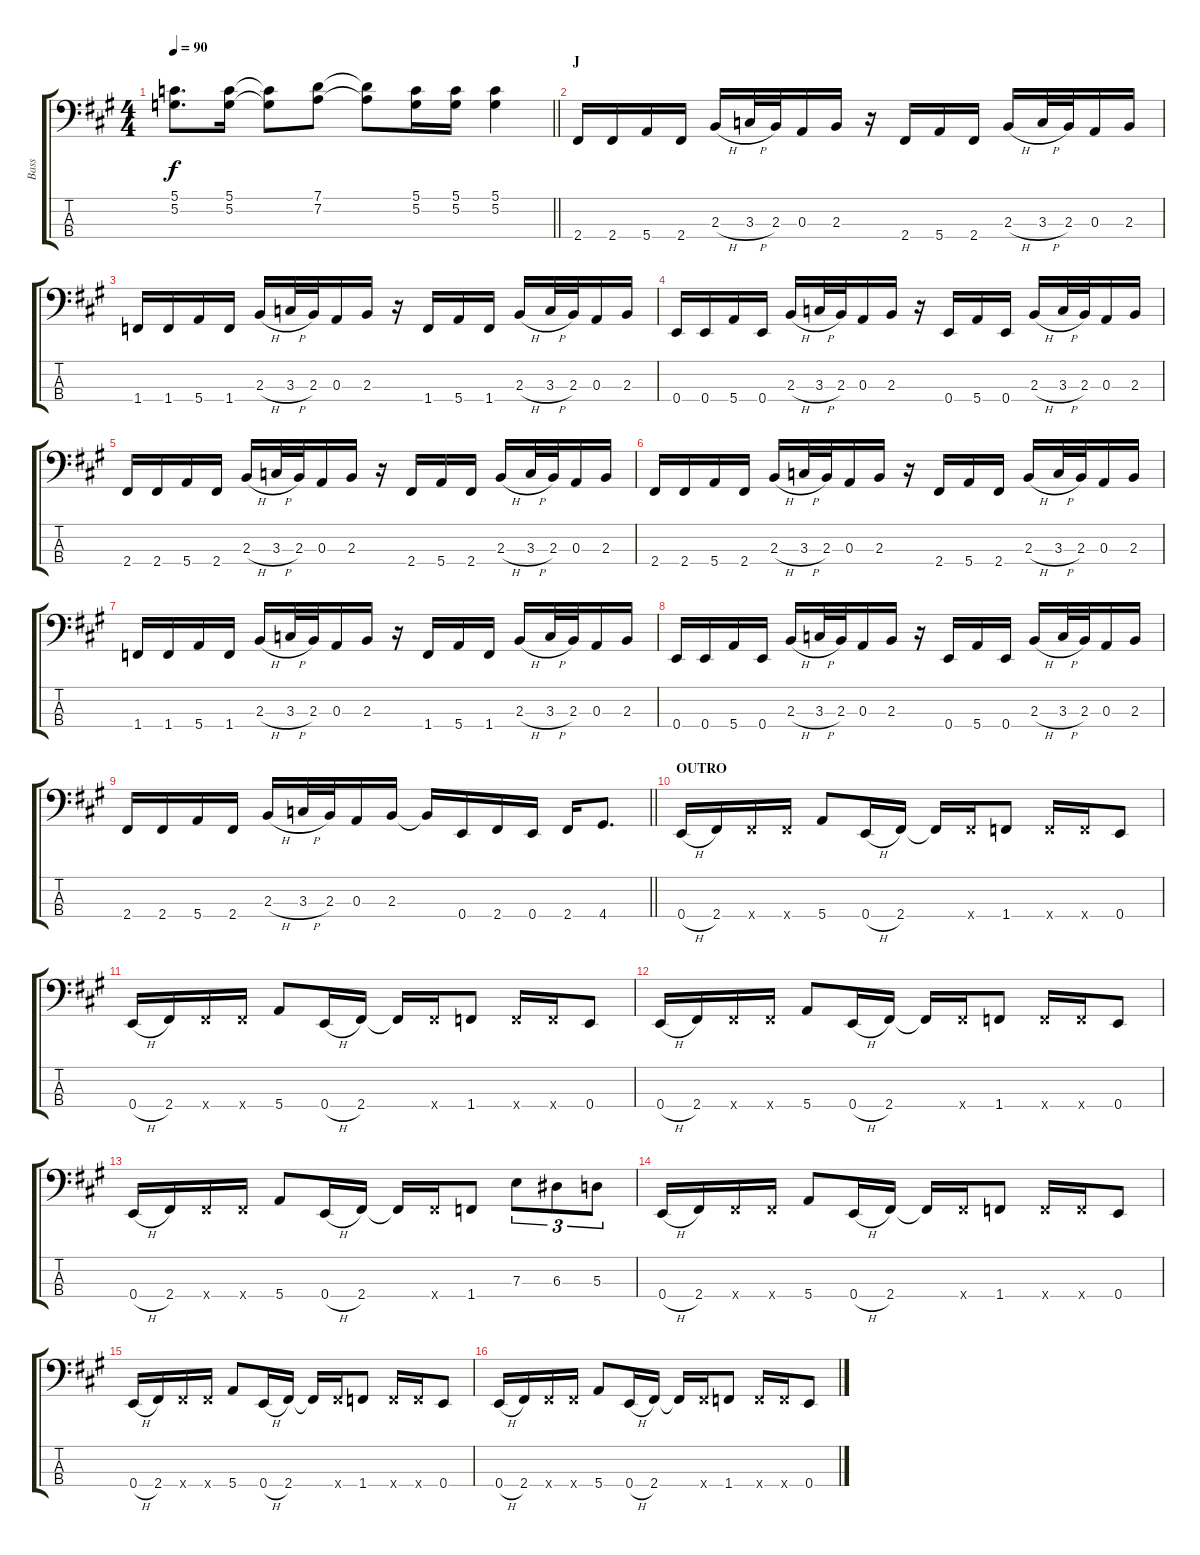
\track ("Bass" "Bass") {instrument electricbasspick}
\staff {score tabs}
\tuning (G2 D2 A1 E1) {hide}
\ts (4 4)
\tempo 90
\clef f4
\barLineRight lightlight
\ks f#minor
(5.1 5.2).8{d dy f} (5.1 5.2).16 (5.1{t} 5.2{t}).8 (7.1 7.2).8 (7.1{t} 7.2{t}).8 (5.1 5.2).16 (5.1 5.2).16 (5.1 5.2).4 |
\section ("" "J")
2.4.16 2.4.16 5.4.16 2.4.16 2.3{h}.16 3.3{h}.32 2.3.32{beam splitsecondary} 0.3.16 2.3.16 r.16 2.4.16 5.4.16 2.4.16 2.3{h}.16 3.3{h}.32 2.3.32{beam splitsecondary} 0.3.16 2.3.16 |
1.4.16 1.4.16 5.4.16 1.4.16 2.3{h}.16 3.3{h}.32 2.3.32{beam splitsecondary} 0.3.16 2.3.16 r.16 1.4.16 5.4.16 1.4.16 2.3{h}.16 3.3{h}.32 2.3.32{beam splitsecondary} 0.3.16 2.3.16 |
0.4.16 0.4.16 5.4.16 0.4.16 2.3{h}.16 3.3{h}.32 2.3.32{beam splitsecondary} 0.3.16 2.3.16 r.16 0.4.16 5.4.16 0.4.16 2.3{h}.16 3.3{h}.32 2.3.32{beam splitsecondary} 0.3.16 2.3.16 |
2.4.16 2.4.16 5.4.16 2.4.16 2.3{h}.16 3.3{h}.32 2.3.32{beam splitsecondary} 0.3.16 2.3.16 r.16 2.4.16 5.4.16 2.4.16 2.3{h}.16 3.3{h}.32 2.3.32{beam splitsecondary} 0.3.16 2.3.16 |
2.4.16 2.4.16 5.4.16 2.4.16 2.3{h}.16 3.3{h}.32 2.3.32{beam splitsecondary} 0.3.16 2.3.16 r.16 2.4.16 5.4.16 2.4.16 2.3{h}.16 3.3{h}.32 2.3.32{beam splitsecondary} 0.3.16 2.3.16 |
1.4.16 1.4.16 5.4.16 1.4.16 2.3{h}.16 3.3{h}.32 2.3.32{beam splitsecondary} 0.3.16 2.3.16 r.16 1.4.16 5.4.16 1.4.16 2.3{h}.16 3.3{h}.32 2.3.32{beam splitsecondary} 0.3.16 2.3.16 |
0.4.16 0.4.16 5.4.16 0.4.16 2.3{h}.16 3.3{h}.32 2.3.32{beam splitsecondary} 0.3.16 2.3.16 r.16 0.4.16 5.4.16 0.4.16 2.3{h}.16 3.3{h}.32 2.3.32{beam splitsecondary} 0.3.16 2.3.16 |
\barLineRight lightlight
2.4.16 2.4.16 5.4.16 2.4.16 2.3{h}.16 3.3{h}.32 2.3.32{beam splitsecondary} 0.3.16 2.3.16 2.3{t}.16 0.4.16 2.4.16 0.4.16 2.4.16 4.4.8{d} |
\section ("" "OUTRO")
0.4{h}.16 2.4.16 2.4{x}.16 2.4{x}.16 5.4.8 0.4{h}.16 2.4.16 2.4{t}.16 2.4{x}.16 1.4.8 1.4{x}.16 1.4{x}.16 0.4.8 |
0.4{h}.16 2.4.16 2.4{x}.16 2.4{x}.16 5.4.8 0.4{h}.16 2.4.16 2.4{t}.16 2.4{x}.16 1.4.8 1.4{x}.16 1.4{x}.16 0.4.8 |
0.4{h}.16 2.4.16 2.4{x}.16 2.4{x}.16 5.4.8 0.4{h}.16 2.4.16 2.4{t}.16 2.4{x}.16 1.4.8 1.4{x}.16 1.4{x}.16 0.4.8 |
0.4{h}.16 2.4.16 2.4{x}.16 2.4{x}.16 5.4.8 0.4{h}.16 2.4.16 2.4{t}.16 2.4{x}.16 1.4.8 7.3.8{tu (3 2)} 6.3.8{tu (3 2)} 5.3.8{tu (3 2)} |
0.4{h}.16 2.4.16 2.4{x}.16 2.4{x}.16 5.4.8 0.4{h}.16 2.4.16 2.4{t}.16 2.4{x}.16 1.4.8 1.4{x}.16 1.4{x}.16 0.4.8 |
0.4{h}.16 2.4.16 2.4{x}.16 2.4{x}.16 5.4.8 0.4{h}.16 2.4.16 2.4{t}.16 2.4{x}.16 1.4.8 1.4{x}.16 1.4{x}.16 0.4.8 |
0.4{h}.16 2.4.16 2.4{x}.16 2.4{x}.16 5.4.8 0.4{h}.16 2.4.16 2.4{t}.16 2.4{x}.16 1.4.8 1.4{x}.16 1.4{x}.16 0.4.8
